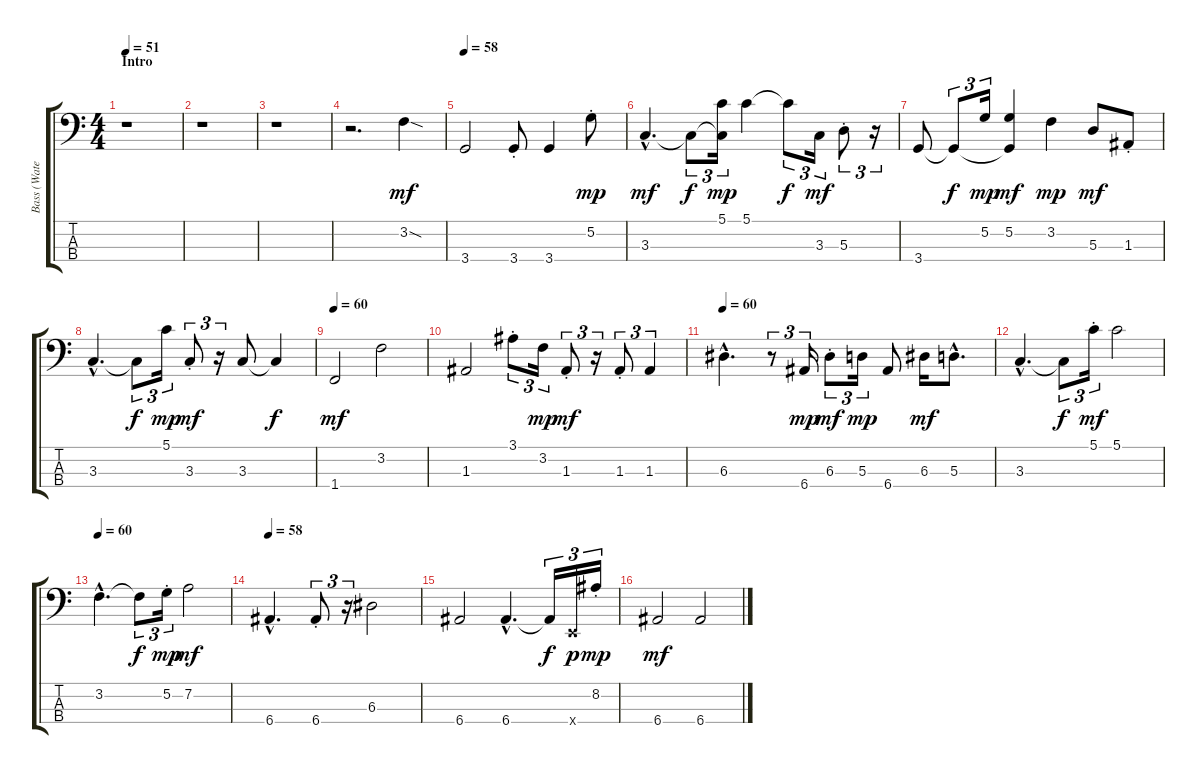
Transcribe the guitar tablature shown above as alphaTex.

\track ("Bass (Waters)" "Bass (Wate") {instrument electricbasspick}
\staff {score tabs}
\tuning (G2 D2 A1 E1) {hide}
\ts (4 4)
\section ("" "Intro")
\tempo 51
\tempo 57
\tempo 51
\clef f4
\ks c
r.1{dy mf volume 12 instrument electricbasspick} |
r.1 |
r.1 |
r.2{d} 3.2{sod}.4 |
\tempo 58
3.4.2 3.4{st}.8 3.4.4 5.2{st}.8{dy mp} |
3.3{hac}.4{d dy mf} 3.3{t}.8{tu (3 2) dy f} (5.1 3.3{t}).16{tu (3 2) dy mp} 5.1.4 5.1{t}.8{tu (3 2) dy f} 3.3.16{tu (3 2) dy mf} 5.3{st}.8{tu (3 2)} r.16{tu (3 2)} |
3.4.8 3.4{t}.8{tu (3 2) dy f} 5.2.16{tu (3 2) dy mp} (5.2 3.4{t}).4{dy mf} 3.2.4{dy mp} 5.3.8{dy mf} 1.3{st}.8 |
3.3{hac}.4{d} 3.3{t}.8{tu (3 2) dy f} 5.1.16{tu (3 2) dy mp} 3.3{st}.8{tu (3 2) dy mf} r.16{tu (3 2)} 3.3.8 3.3{t}.4{dy f} |
\tempo 60
1.4.2{dy mf} 3.2.2 |
1.3.2 3.1{st}.8{tu (3 2)} 3.2.16{tu (3 2) dy mp} 1.3{st}.8{tu (3 2) dy mf} r.16{tu (3 2)} 1.3{st}.8{tu (3 2)} 1.3.4{tu (3 2)} |
\tempo 60
6.3{hac}.4{d} r.8{tu (3 2)} 6.4.16{tu (3 2) dy mp} 6.3{st}.8{tu (3 2) dy mf} 5.3.16{tu (3 2) dy mp} 6.4.8 6.3.16{dy mf} 5.3{hac}.8{d} |
3.3{hac}.4{d} 3.3{t}.8{tu (3 2) dy f} 5.1{st}.16{tu (3 2) dy mf} 5.1.2 |
\tempo 60
3.2{hac}.4{d} 3.2{t}.8{tu (3 2) dy f} 5.2{st}.16{tu (3 2) dy mp} 7.2.2{dy mf} |
\tempo 58
6.4{hac}.4{d} 6.4{st}.8{tu (3 2)} r.16{tu (3 2)} 6.3.2 |
6.4.2 6.4{hac}.4{d} 6.4{t}.16{tu (3 2) dy f} 0.4{x}.16{tu (3 2) dy p} 8.2{st}.16{tu (3 2) dy mp} |
6.4.2{dy mf} 6.4.2
